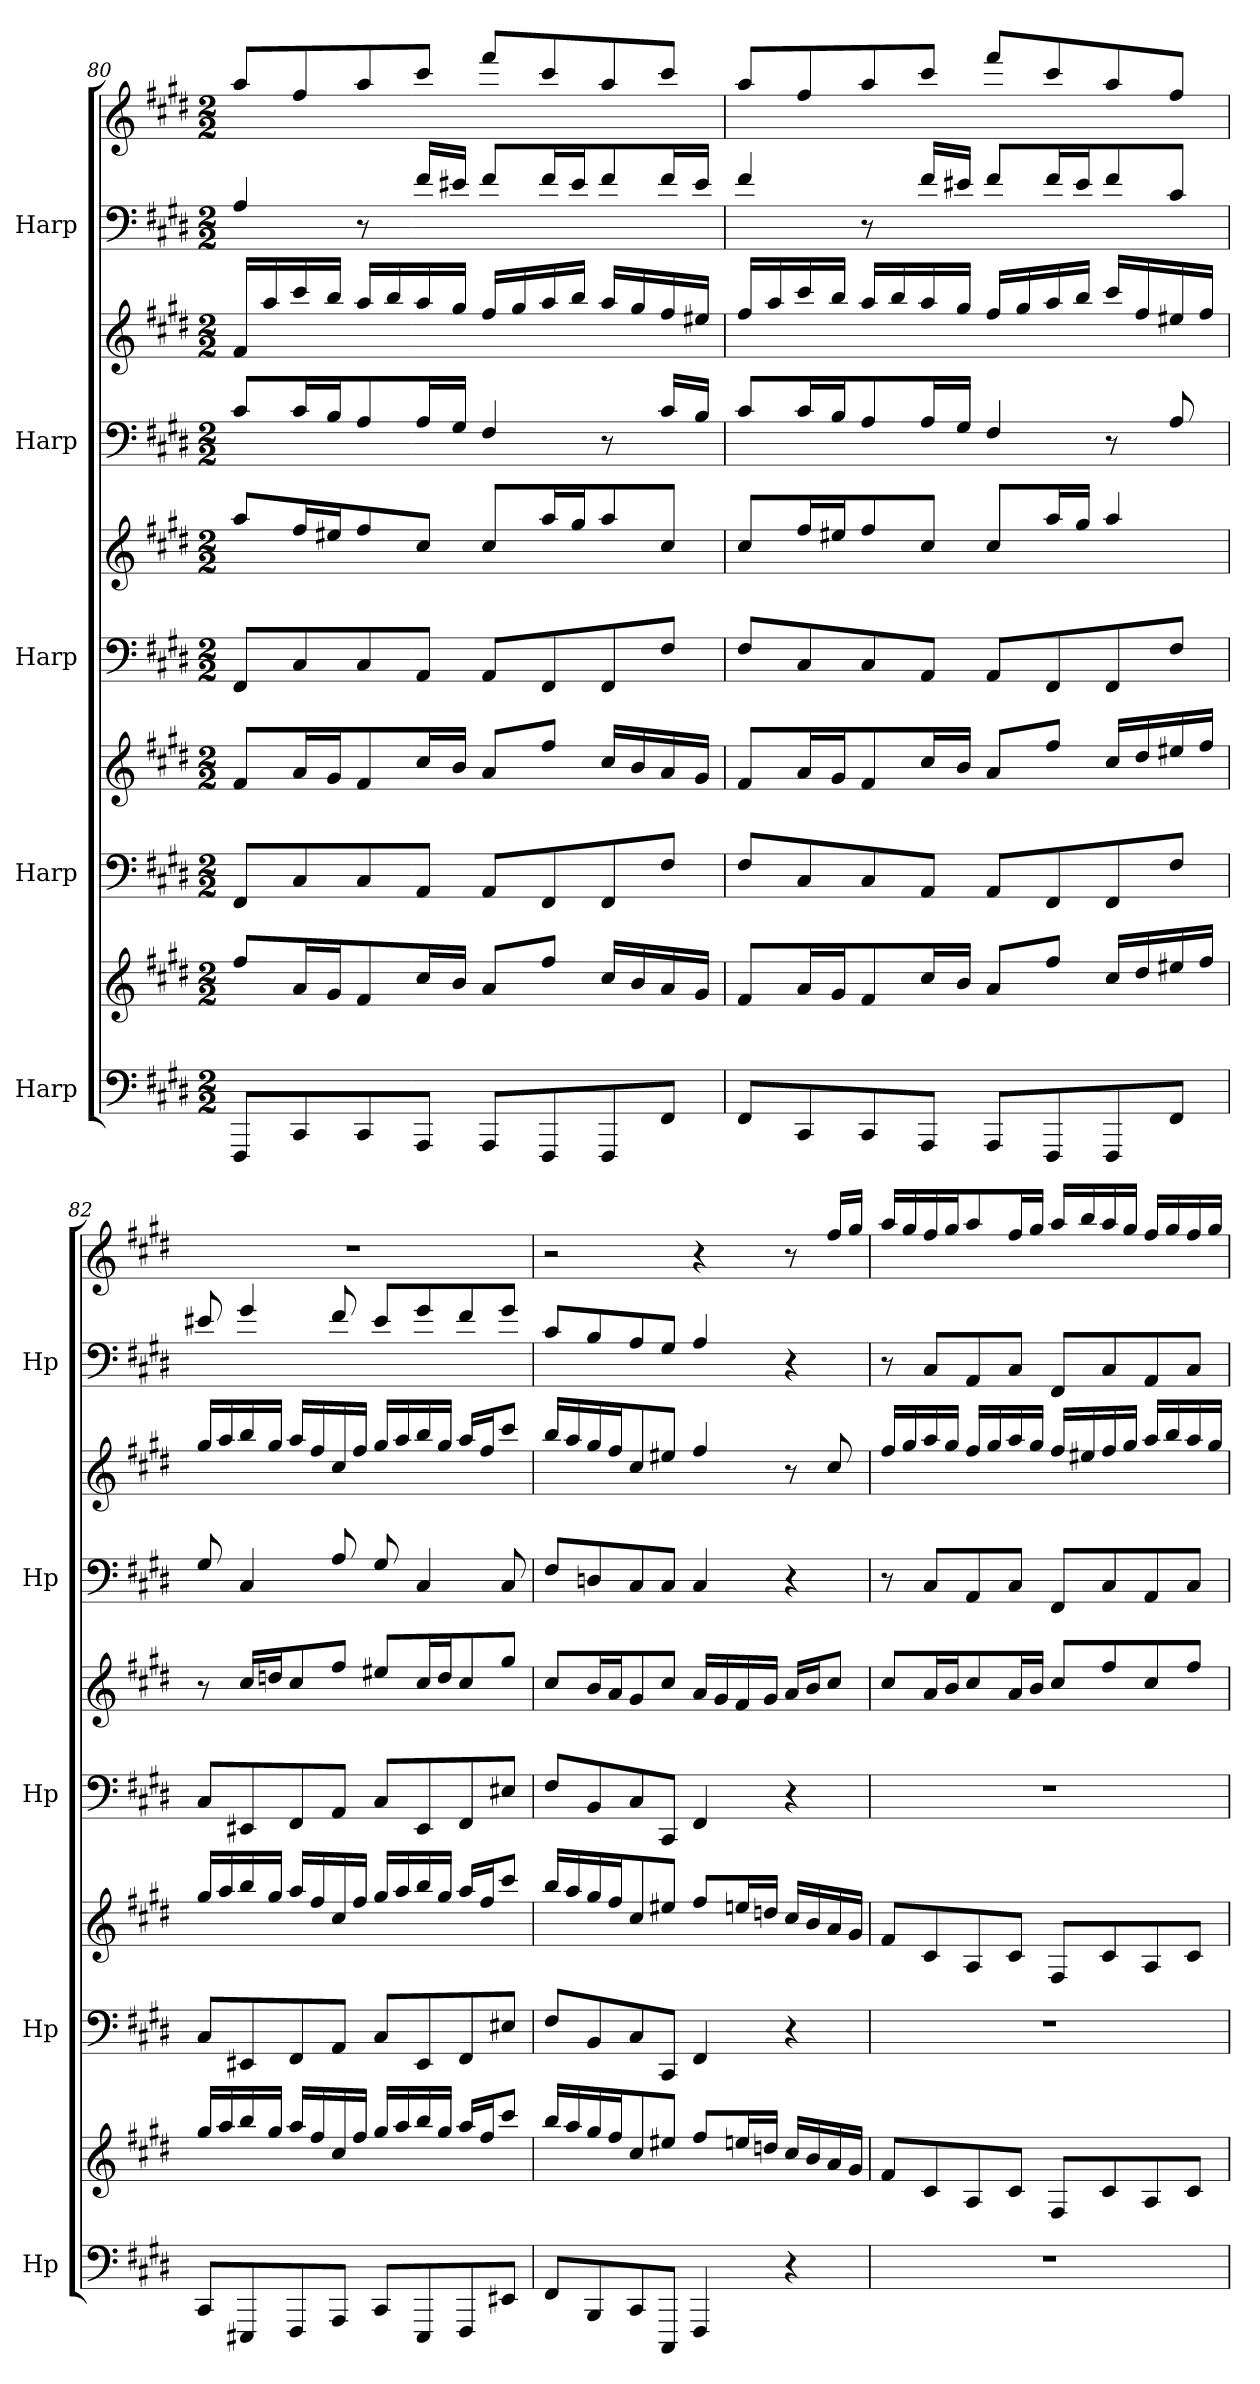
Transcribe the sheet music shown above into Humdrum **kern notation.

**kern	**kern	**kern	**kern	**kern	**kern	**kern	**kern	**kern	**kern
*part5	*part5	*part4	*part4	*part3	*part3	*part2	*part2	*part1	*part1
*staff10	*staff9	*staff8	*staff7	*staff6	*staff5	*staff4	*staff3	*staff2	*staff1
*I"Harp	*	*I"Harp	*	*I"Harp	*	*I"Harp	*	*I"Harp	*
*I'Hp	*	*I'Hp	*	*I'Hp	*	*I'Hp	*	*I'Hp	*
!!LO:PB:g=z
*clefF4	*clefG2	*clefF4	*clefG2	*clefF4	*clefG2	*clefF4	*clefG2	*clefF4	*clefG2
*k[f#c#g#d#]	*k[f#c#g#d#]	*k[f#c#g#d#]	*k[f#c#g#d#]	*k[f#c#g#d#]	*k[f#c#g#d#]	*k[f#c#g#d#]	*k[f#c#g#d#]	*k[f#c#g#d#]	*k[f#c#g#d#]
*M2/2	*M2/2	*M2/2	*M2/2	*M2/2	*M2/2	*M2/2	*M2/2	*M2/2	*M2/2
=80	=80	=80	=80	=80	=80	=80	=80	=80	=80
8FFF#/L	8ff#/L	8FF#/L	8f#/L	8FF#/L	8aa/L	8c#/L	16f#/LL	4A/	8aa/L
.	.	.	.	.	.	.	16aa/	.	.
8CC#/	16a/L	8C#/	16a/L	8C#/	16ff#/L	16c#/L	16ccc#/	.	8ff#/
.	16g#/J	.	16g#/J	.	16ee#X/J	16B/J	16bb/JJ	.	.
8CC#/	8f#/	8C#/	8f#/	8C#/	8ff#/	8A/	16aa/LL	8r	8aa/
.	.	.	.	.	.	.	16bb/	.	.
8AAA/J	16cc#/L	8AA/J	16cc#/L	8AA/J	8cc#/J	16A/L	16aa/	16f#/LL	8ccc#/J
.	16b/JJ	.	16b/JJ	.	.	16G#/JJ	16gg#/JJ	16e#X/JJ	.
8AAA/L	8a/L	8AA/L	8a/L	8AA/L	8cc#/L	4F#/	16ff#/LL	8f#/L	8fff#/L
.	.	.	.	.	.	.	16gg#/	.	.
8FFF#/	8ff#/J	8FF#/	8ff#/J	8FF#/	16aa/L	.	16aa/	16f#/L	8ccc#/
.	.	.	.	.	16gg#/J	.	16bb/JJ	16e#/J	.
8FFF#/	16cc#/LL	8FF#/	16cc#/LL	8FF#/	8aa/	8r	16aa/LL	8f#/	8aa/
.	16b/	.	16b/	.	.	.	16gg#/	.	.
8FF#/J	16a/	8F#/J	16a/	8F#/J	8cc#/J	16c#/LL	16ff#/	16f#/L	8ccc#/J
.	16g#/JJ	.	16g#/JJ	.	.	16B/JJ	16ee#X/JJ	16e#/JJ	.
=81	=81	=81	=81	=81	=81	=81	=81	=81	=81
8FF#/L	8f#/L	8F#/L	8f#/L	8F#/L	8cc#/L	8c#/L	16ff#/LL	4f#/	8aa/L
.	.	.	.	.	.	.	16aa/	.	.
8CC#/	16a/L	8C#/	16a/L	8C#/	16ff#/L	16c#/L	16ccc#/	.	8ff#/
.	16g#/J	.	16g#/J	.	16ee#X/J	16B/J	16bb/JJ	.	.
8CC#/	8f#/	8C#/	8f#/	8C#/	8ff#/	8A/	16aa/LL	8r	8aa/
.	.	.	.	.	.	.	16bb/	.	.
8AAA/J	16cc#/L	8AA/J	16cc#/L	8AA/J	8cc#/J	16A/L	16aa/	16f#/LL	8ccc#/J
.	16b/JJ	.	16b/JJ	.	.	16G#/JJ	16gg#/JJ	16e#X/JJ	.
8AAA/L	8a/L	8AA/L	8a/L	8AA/L	8cc#/L	4F#/	16ff#/LL	8f#/L	8fff#/L
.	.	.	.	.	.	.	16gg#/	.	.
8FFF#/	8ff#/J	8FF#/	8ff#/J	8FF#/	16aa/L	.	16aa/	16f#/L	8ccc#/
.	.	.	.	.	16gg#/JJ	.	16bb/JJ	16e#/J	.
8FFF#/	16cc#/LL	8FF#/	16cc#/LL	8FF#/	4aa/	8r	16ccc#/LL	8f#/	8aa/
.	16dd#/	.	16dd#/	.	.	.	16ff#/	.	.
8FF#/J	16ee#X/	8F#/J	16ee#X/	8F#/J	.	8A/	16ee#X/	8c#/J	8ff#/J
.	16ff#/JJ	.	16ff#/JJ	.	.	.	16ff#/JJ	.	.
!!LO:PB:g=z
=82	=82	=82	=82	=82	=82	=82	=82	=82	=82
8CC#/L	16gg#/LL	8C#/L	16gg#/LL	8C#/L	8r	8G#/	16gg#/LL	8e#X/	1r
.	16aa/	.	16aa/	.	.	.	16aa/	.	.
8EEE#X/	16bb/	8EE#X/	16bb/	8EE#X/	16cc#/LL	4C#/	16bb/	4g#/	.
.	16gg#/JJ	.	16gg#/JJ	.	16ddn/J	.	16gg#/JJ	.	.
8FFF#/	16aa/LL	8FF#/	16aa/LL	8FF#/	8cc#/	.	16aa/LL	.	.
.	16ff#/	.	16ff#/	.	.	.	16ff#/	.	.
8AAA/J	16cc#/	8AA/J	16cc#/	8AA/J	8ff#/J	8A/	16cc#/	8f#/	.
.	16ff#/JJ	.	16ff#/JJ	.	.	.	16ff#/JJ	.	.
8CC#/L	16gg#/LL	8C#/L	16gg#/LL	8C#/L	8ee#X/L	8G#/	16gg#/LL	8e#/L	.
.	16aa/	.	16aa/	.	.	.	16aa/	.	.
8EEE#/	16bb/	8EE#/	16bb/	8EE#/	16cc#/L	4C#/	16bb/	8g#/	.
.	16gg#/JJ	.	16gg#/JJ	.	16dd/J	.	16gg#/JJ	.	.
8FFF#/	16aa/LL	8FF#/	16aa/LL	8FF#/	8cc#/	.	16aa/LL	8f#/	.
.	16ff#/J	.	16ff#/J	.	.	.	16ff#/J	.	.
8EE#X/J	8ccc#/J	8E#X/J	8ccc#/J	8E#X/J	8gg#/J	8C#/	8ccc#/J	8g#/J	.
=83	=83	=83	=83	=83	=83	=83	=83	=83	=83
8FF#/L	16bb/LL	8F#/L	16bb/LL	8F#/L	8cc#/L	8F#/L	16bb/LL	8c#/L	2r
.	16aa/	.	16aa/	.	.	.	16aa/	.	.
8BBB/	16gg#/	8BB/	16gg#/	8BB/	16b/L	8Dn/	16gg#/	8B/	.
.	16ff#/J	.	16ff#/J	.	16a/J	.	16ff#/J	.	.
8CC#/	8cc#/	8C#/	8cc#/	8C#/	8g#/	8C#/	8cc#/	8A/	.
8CCC#/J	8ee#X/J	8CC#/J	8ee#X/J	8CC#/J	8cc#/J	8C#/J	8ee#X/J	8G#/J	.
4FFF#/	8ff#/L	4FF#/	8ff#/L	4FF#/	16a/LL	4C#/	4ff#/	4A/	4r
.	.	.	.	.	16g#/	.	.	.	.
.	16een/L	.	16een/L	.	16f#/	.	.	.	.
.	16ddn/JJ	.	16ddn/JJ	.	16g#/JJ	.	.	.	.
4r	16cc#/LL	4r	16cc#/LL	4r	16a/LL	4r	8r	4r	8r
.	16b/	.	16b/	.	16b/J	.	.	.	.
.	16a/	.	16a/	.	8cc#/J	.	8cc#/	.	16ff#/LL
.	16g#/JJ	.	16g#/JJ	.	.	.	.	.	16gg#/JJ
!!LO:PB:g=z
=84	=84	=84	=84	=84	=84	=84	=84	=84	=84
1r	8f#/L	1r	8f#/L	1r	8cc#/L	8r	16ff#/LL	8r	16aa/LL
.	.	.	.	.	.	.	16gg#/	.	16gg#/
.	8c#/	.	8c#/	.	16a/L	8C#/L	16aa/	8C#/L	16ff#/
.	.	.	.	.	16b/J	.	16gg#/JJ	.	16gg#/J
.	8A/	.	8A/	.	8cc#/	8AA/	16ff#/LL	8AA/	8aa/
.	.	.	.	.	.	.	16gg#/	.	.
.	8c#/J	.	8c#/J	.	16a/L	8C#/J	16aa/	8C#/J	16ff#/L
.	.	.	.	.	16b/JJ	.	16gg#/JJ	.	16gg#/JJ
.	8F#/L	.	8F#/L	.	8cc#/L	8FF#/L	16ff#/LL	8FF#/L	16aa/LL
.	.	.	.	.	.	.	16ee#X/	.	16bb/
.	8c#/	.	8c#/	.	8ff#/	8C#/	16ff#/	8C#/	16aa/
.	.	.	.	.	.	.	16gg#/JJ	.	16gg#/JJ
.	8A/	.	8A/	.	8cc#/	8AA/	16aa/LL	8AA/	16ff#/LL
.	.	.	.	.	.	.	16bb/	.	16gg#/
.	8c#/J	.	8c#/J	.	8ff#/J	8C#/J	16aa/	8C#/J	16ff#/
.	.	.	.	.	.	.	16gg#/JJ	.	16gg#/JJ
=	=	=	=	=	=	=	=	=	=
*-	*-	*-	*-	*-	*-	*-	*-	*-	*-
